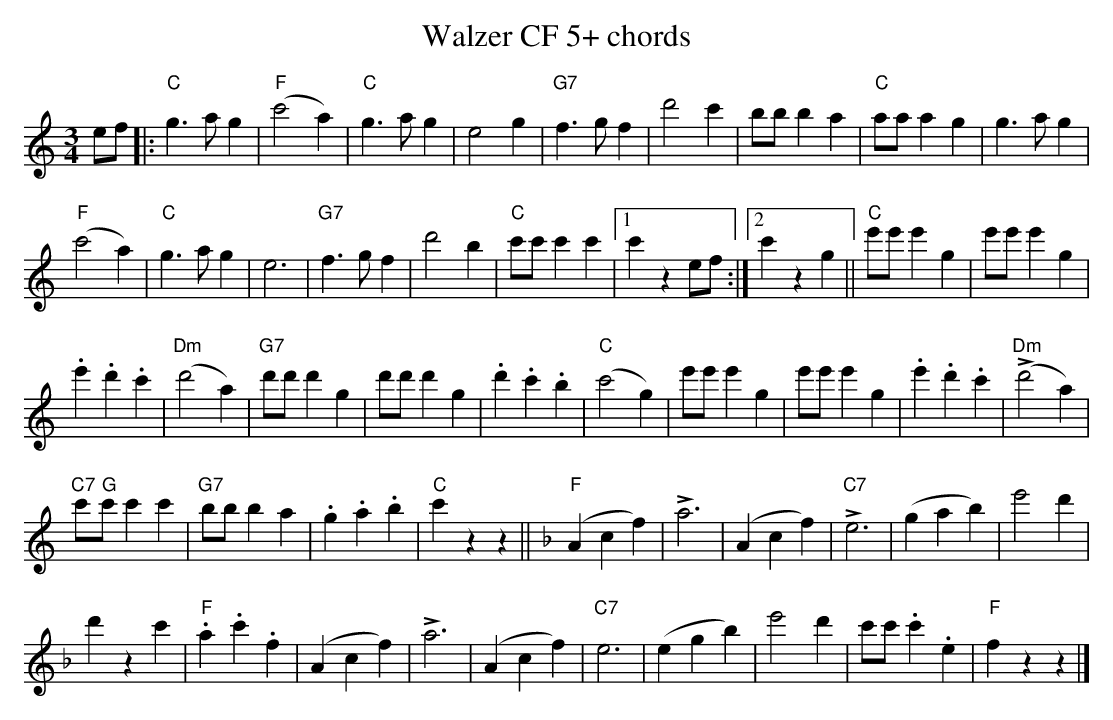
X:1
T:Walzer CF 5+ chords
M:3/4
L:1/4
K:Cmaj%%MIDI gchordon
e/2f/2 |: "C"g>ag | "F"(c'2a) | "C"g>ag | e2g | "G7"f>gf | d'2c' | b/2b/2 ba | "C"a/2a/2 ag | g>ag |
"F"(c'2a) | "C"g>ag | e3 | "G7"f>gf | d'2b | "C"c'/2c'/2 c'c' |1 c'z e/2f/2 :|2 c'zg || "C"e'/2e'/2 e'g | e'/2e'/2 e'g |
.e'.d'.c' | "Dm"(d'2a) | "G7"d'/2d'/2 d'g | d'/2d'/2 d'g | .d'.c'.b | "C"(c'2g) | e'/2e'/2 e'g | e'/2e'/2 e'g | .e'.d'.c' | "Dm"(!>!d'2a) |
"C7"c'/2"G"c'/2 c'c' | "G7"b/2b/2 ba | .g.a.b | "C"c'zz || [K:Fmaj] "F"(Acf) | !>!a3 | (Acf) | "C7"!>!e3 | (gab) | e'2d' |
d'zc' | "F".a.c'.f | (Acf) | !>!a3 | (Acf) | "C7"e3 | (egb) | e'2d' | c'/2c'/2 .c'.e | "F"fzz |]
